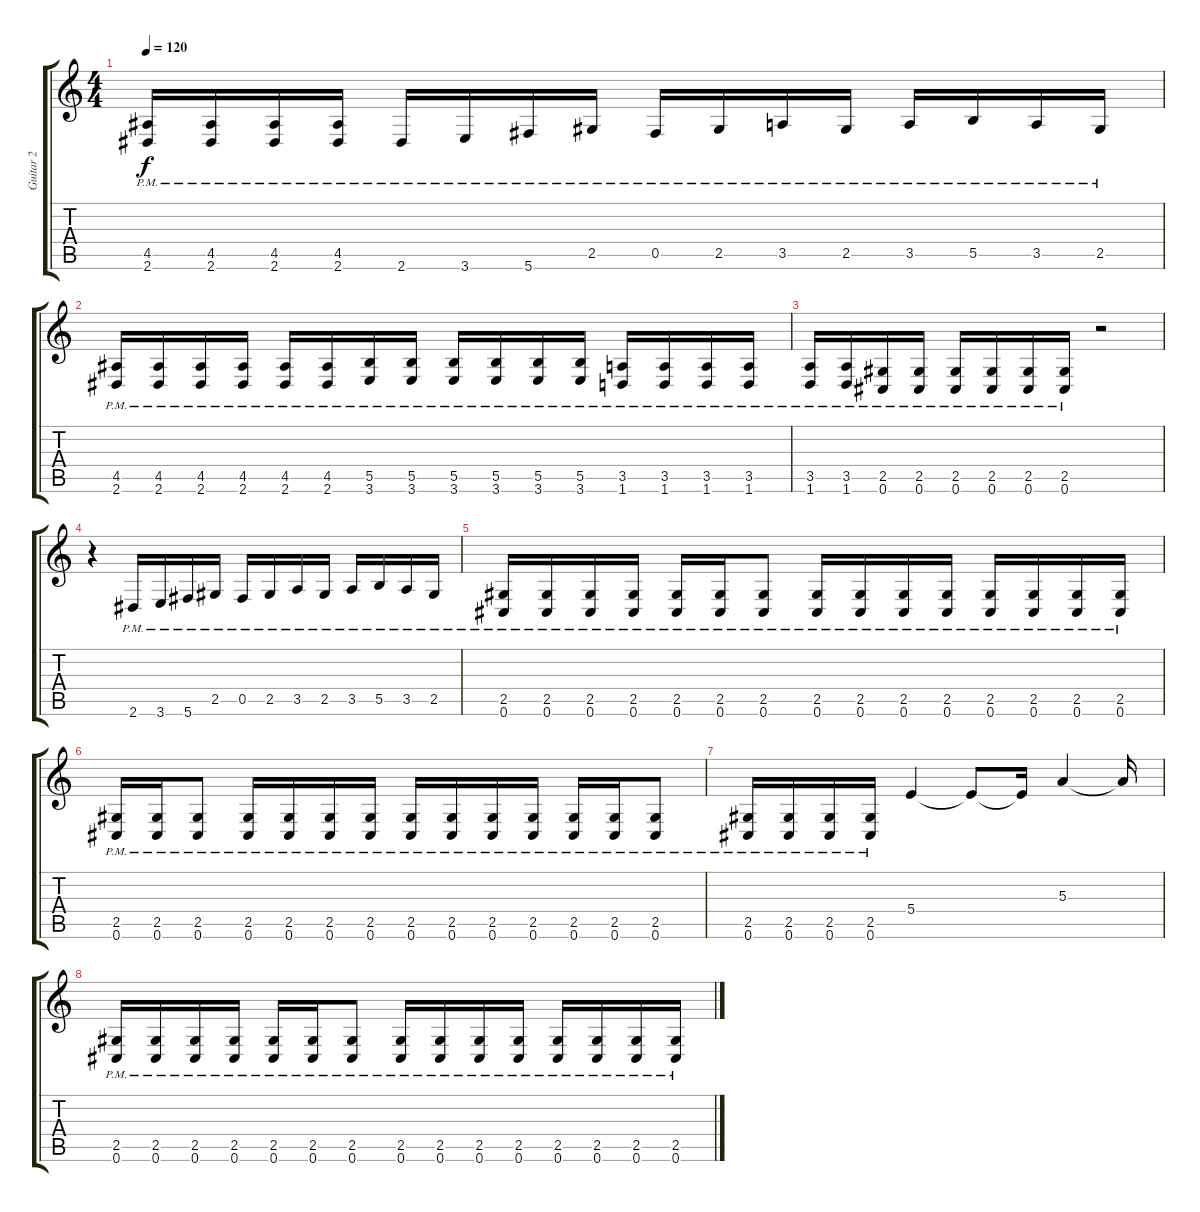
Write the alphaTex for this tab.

\track ("Guitar 2" "Guitar 2") {instrument distortionguitar}
\staff {score tabs}
\tuning (Db4 Ab3 E3 B2 Gb2 Db2) {hide}
\ts (4 4)
\tempo 120
\clef g2
\ks c
(4.5{pm} 2.6{pm}).16{dy f} (4.5{pm} 2.6{pm}).16 (4.5{pm} 2.6{pm}).16 (4.5{pm} 2.6{pm}).16 2.6{pm}.16 3.6{pm}.16 5.6{pm}.16 2.5{pm}.16 0.5{pm}.16 2.5{pm}.16 3.5{pm}.16 2.5{pm}.16 3.5{pm}.16 5.5{pm}.16 3.5{pm}.16 2.5{pm}.16 |
(4.5{pm} 2.6{pm}).16 (4.5{pm} 2.6{pm}).16 (4.5{pm} 2.6{pm}).16 (4.5{pm} 2.6{pm}).16 (4.5{pm} 2.6{pm}).16 (4.5{pm} 2.6{pm}).16 (5.5{pm} 3.6{pm}).16 (5.5{pm} 3.6{pm}).16 (5.5{pm} 3.6{pm}).16 (5.5{pm} 3.6{pm}).16 (5.5{pm} 3.6{pm}).16 (5.5{pm} 3.6{pm}).16 (3.5{pm} 1.6{pm}).16 (3.5{pm} 1.6{pm}).16 (3.5{pm} 1.6{pm}).16 (3.5{pm} 1.6{pm}).16 |
(3.5{pm} 1.6{pm}).16 (3.5{pm} 1.6{pm}).16 (2.5{pm} 0.6{pm}).16 (2.5{pm} 0.6{pm}).16 (2.5{pm} 0.6{pm}).16 (2.5{pm} 0.6{pm}).16 (2.5{pm} 0.6{pm}).16 (2.5{pm} 0.6{pm}).16 r.2 |
r.4 2.6{pm}.16 3.6{pm}.16 5.6{pm}.16 2.5{pm}.16 0.5{pm}.16 2.5{pm}.16 3.5{pm}.16 2.5{pm}.16 3.5{pm}.16 5.5{pm}.16 3.5{pm}.16 2.5{pm}.16 |
(2.5{pm} 0.6{pm}).16 (2.5{pm} 0.6{pm}).16 (2.5{pm} 0.6{pm}).16 (2.5{pm} 0.6{pm}).16 (2.5{pm} 0.6{pm}).16 (2.5{pm} 0.6{pm}).16 (2.5{pm} 0.6{pm}).8 (2.5{pm} 0.6{pm}).16 (2.5{pm} 0.6{pm}).16 (2.5{pm} 0.6{pm}).16 (2.5{pm} 0.6{pm}).16 (2.5{pm} 0.6{pm}).16 (2.5{pm} 0.6{pm}).16 (2.5{pm} 0.6{pm}).16 (2.5{pm} 0.6{pm}).16 |
(2.5{pm} 0.6{pm}).16 (2.5{pm} 0.6{pm}).16 (2.5{pm} 0.6{pm}).8 (2.5{pm} 0.6{pm}).16 (2.5{pm} 0.6{pm}).16 (2.5{pm} 0.6{pm}).16 (2.5{pm} 0.6{pm}).16 (2.5{pm} 0.6{pm}).16 (2.5{pm} 0.6{pm}).16 (2.5{pm} 0.6{pm}).16 (2.5{pm} 0.6{pm}).16 (2.5{pm} 0.6{pm}).16 (2.5{pm} 0.6{pm}).16 (2.5{pm} 0.6{pm}).8 |
(2.5{pm} 0.6{pm}).16 (2.5{pm} 0.6{pm}).16 (2.5{pm} 0.6{pm}).16 (2.5{pm} 0.6{pm}).16 5.4.4 5.4{t}.8 5.4{t}.16 5.3.4 5.3{t}.16 |
(2.5{pm} 0.6{pm}).16 (2.5{pm} 0.6{pm}).16 (2.5{pm} 0.6{pm}).16 (2.5{pm} 0.6{pm}).16 (2.5{pm} 0.6{pm}).16 (2.5{pm} 0.6{pm}).16 (2.5{pm} 0.6{pm}).8 (2.5{pm} 0.6{pm}).16 (2.5{pm} 0.6{pm}).16 (2.5{pm} 0.6{pm}).16 (2.5{pm} 0.6{pm}).16 (2.5{pm} 0.6{pm}).16 (2.5{pm} 0.6{pm}).16 (2.5{pm} 0.6{pm}).16 (2.5{pm} 0.6{pm}).16
